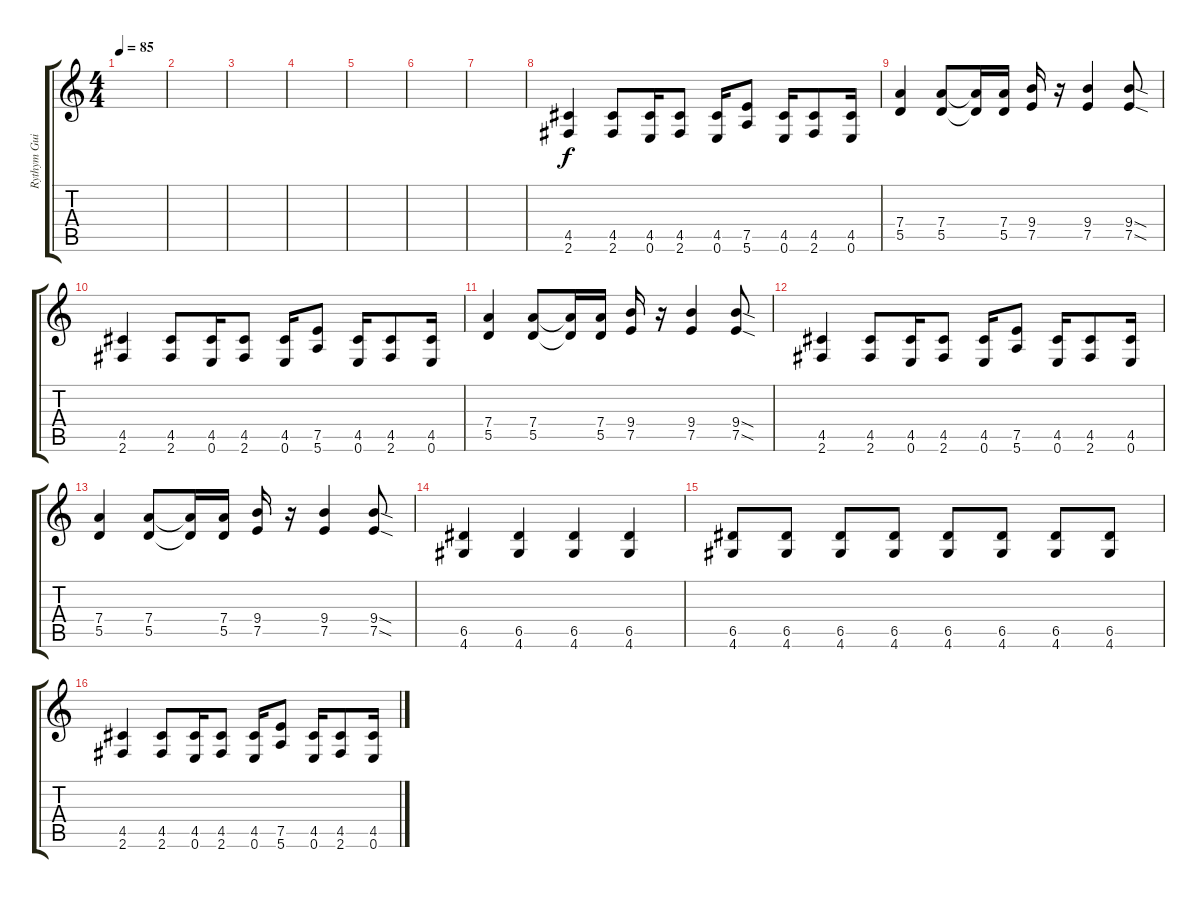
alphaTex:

\track ("Rythym Guitar" "Rythym Gui") {instrument overdrivenguitar}
\staff {score tabs}
\tuning (E4 B3 G3 D3 A2 E2) {hide}
\ts (4 4)
\tempo 85
\clef g2
\ks c
|
|
|
|
|
|
|
(4.5 2.6).4 (4.5 2.6).8 (4.5 0.6).16 (4.5 2.6).8 (4.5 0.6).16 (7.5 5.6).8 (4.5 0.6).16 (4.5 2.6).8 (4.5 0.6).16 |
(7.4 5.5).4 (7.4 5.5).8 (7.4{t} 5.5{t}).16 (7.4 5.5).16 (9.4 7.5).16 r.16 (9.4 7.5).4 (9.4{sod} 7.5{sod}).8 |
(4.5 2.6).4 (4.5 2.6).8 (4.5 0.6).16 (4.5 2.6).8 (4.5 0.6).16 (7.5 5.6).8 (4.5 0.6).16 (4.5 2.6).8 (4.5 0.6).16 |
(7.4 5.5).4 (7.4 5.5).8 (7.4{t} 5.5{t}).16 (7.4 5.5).16 (9.4 7.5).16 r.16 (9.4 7.5).4 (9.4{sod} 7.5{sod}).8 |
(4.5 2.6).4 (4.5 2.6).8 (4.5 0.6).16 (4.5 2.6).8 (4.5 0.6).16 (7.5 5.6).8 (4.5 0.6).16 (4.5 2.6).8 (4.5 0.6).16 |
(7.4 5.5).4 (7.4 5.5).8 (7.4{t} 5.5{t}).16 (7.4 5.5).16 (9.4 7.5).16 r.16 (9.4 7.5).4 (9.4{sod} 7.5{sod}).8 |
(6.5 4.6).4 (6.5 4.6).4 (6.5 4.6).4 (6.5 4.6).4 |
(6.5 4.6).8 (6.5 4.6).8 (6.5 4.6).8 (6.5 4.6).8 (6.5 4.6).8 (6.5 4.6).8 (6.5 4.6).8 (6.5 4.6).8 |
(4.5 2.6).4 (4.5 2.6).8 (4.5 0.6).16 (4.5 2.6).8 (4.5 0.6).16 (7.5 5.6).8 (4.5 0.6).16 (4.5 2.6).8 (4.5 0.6).16
